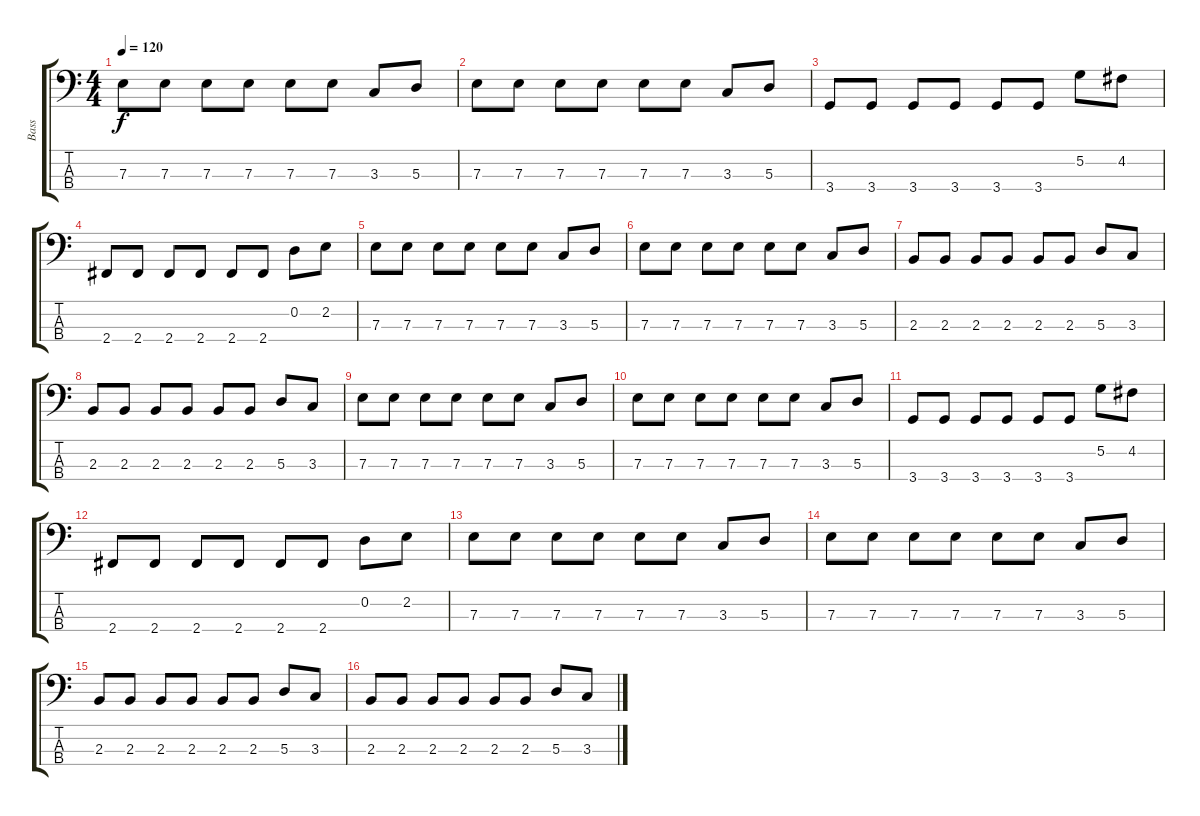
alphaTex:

\track ("Bass" "Bass") {instrument electricbasspick}
\staff {score tabs}
\tuning (G2 D2 A1 E1) {hide}
\ts (4 4)
\tempo 120
\clef f4
\ks c
7.3.8{dy f} 7.3.8 7.3.8 7.3.8 7.3.8 7.3.8 3.3.8 5.3.8 |
7.3.8 7.3.8 7.3.8 7.3.8 7.3.8 7.3.8 3.3.8 5.3.8 |
3.4.8 3.4.8 3.4.8 3.4.8 3.4.8 3.4.8 5.2.8 4.2.8 |
2.4.8 2.4.8 2.4.8 2.4.8 2.4.8 2.4.8 0.2.8 2.2.8 |
7.3.8 7.3.8 7.3.8 7.3.8 7.3.8 7.3.8 3.3.8 5.3.8 |
7.3.8 7.3.8 7.3.8 7.3.8 7.3.8 7.3.8 3.3.8 5.3.8 |
2.3.8 2.3.8 2.3.8 2.3.8 2.3.8 2.3.8 5.3.8 3.3.8 |
2.3.8 2.3.8 2.3.8 2.3.8 2.3.8 2.3.8 5.3.8 3.3.8 |
7.3.8 7.3.8 7.3.8 7.3.8 7.3.8 7.3.8 3.3.8 5.3.8 |
7.3.8 7.3.8 7.3.8 7.3.8 7.3.8 7.3.8 3.3.8 5.3.8 |
3.4.8 3.4.8 3.4.8 3.4.8 3.4.8 3.4.8 5.2.8 4.2.8 |
2.4.8 2.4.8 2.4.8 2.4.8 2.4.8 2.4.8 0.2.8 2.2.8 |
7.3.8 7.3.8 7.3.8 7.3.8 7.3.8 7.3.8 3.3.8 5.3.8 |
7.3.8 7.3.8 7.3.8 7.3.8 7.3.8 7.3.8 3.3.8 5.3.8 |
2.3.8 2.3.8 2.3.8 2.3.8 2.3.8 2.3.8 5.3.8 3.3.8 |
2.3.8 2.3.8 2.3.8 2.3.8 2.3.8 2.3.8 5.3.8 3.3.8
